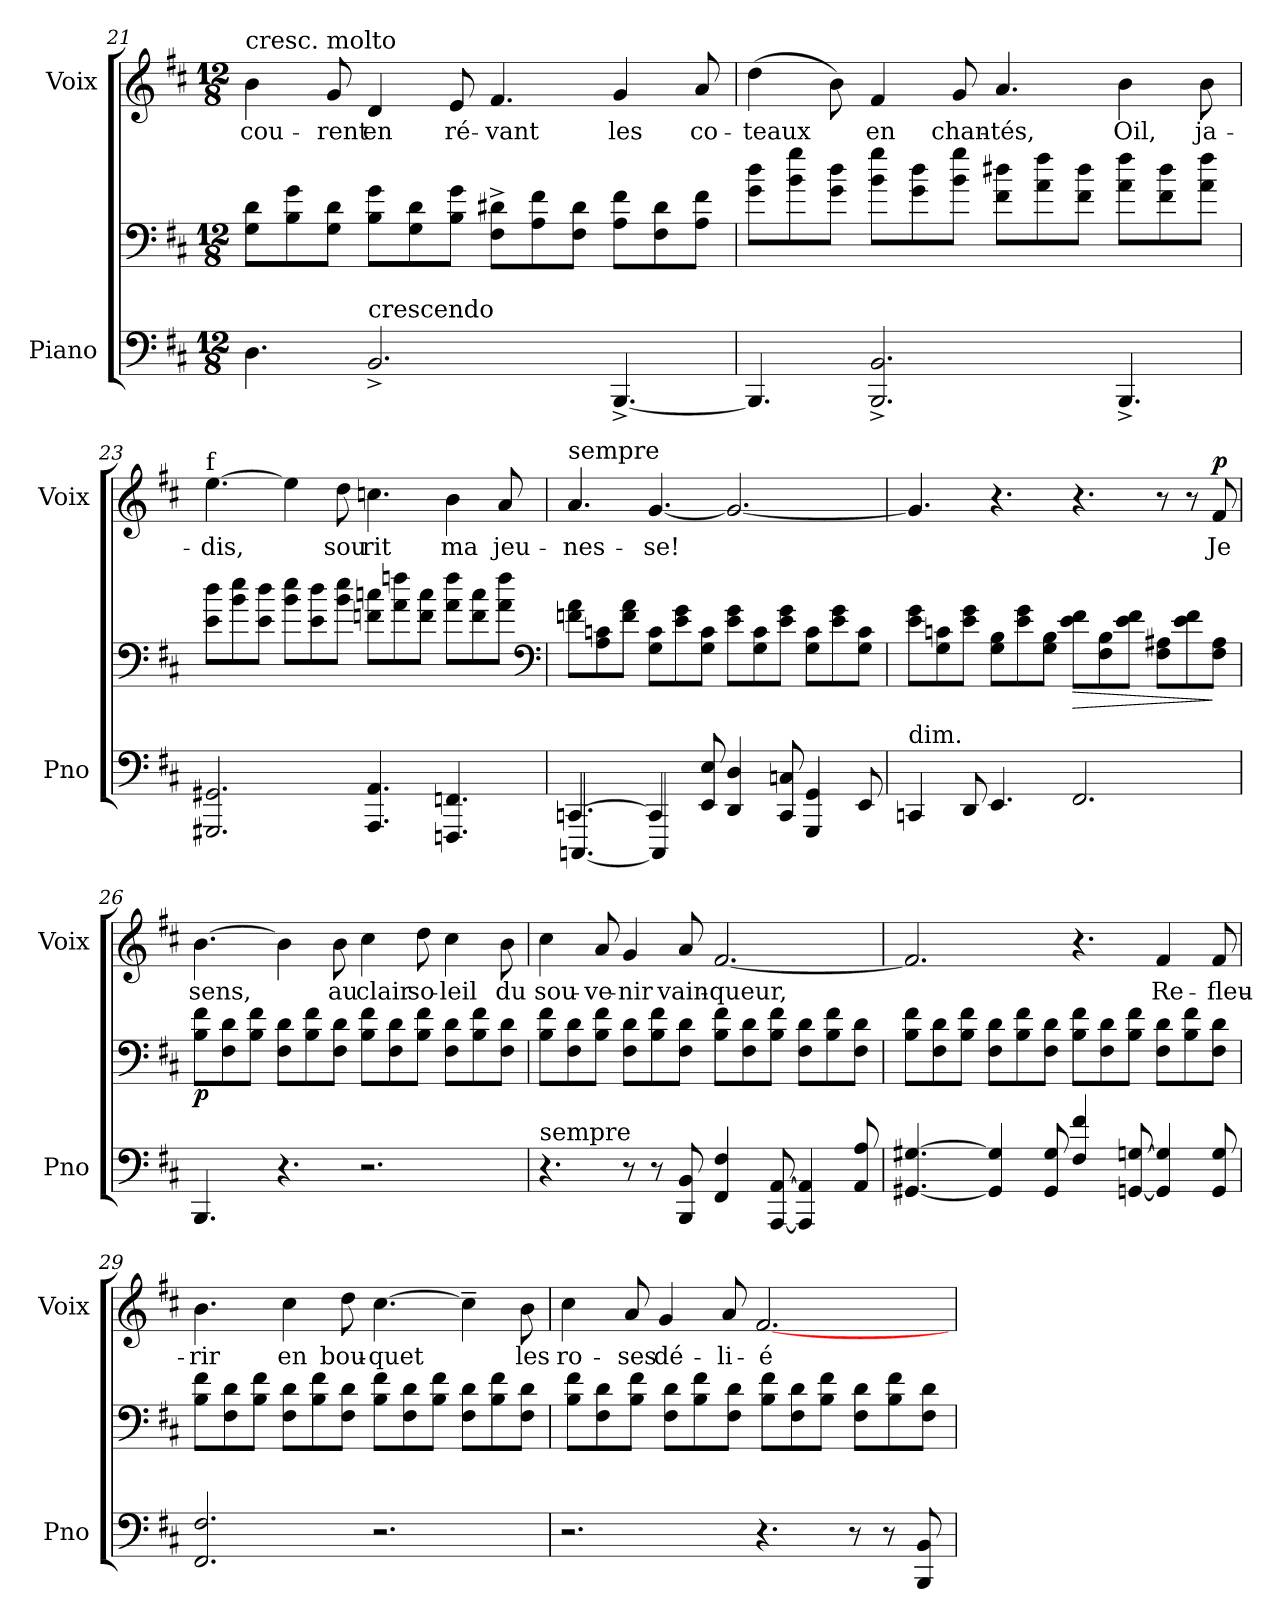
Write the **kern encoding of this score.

**kern	**kern	**dynam	**kern	**text	**dynam
*part2	*part2	*part2	*part1	*part1	*part1
*staff3	*staff2	*staff2/3	*staff1	*staff1	*staff1
*I"Piano	*	*	*I"Voix	*	*
*I'Pno	*	*	*I'Voix	*	*
*clefF4	*clefF4	*	*clefG2	*	*
*k[f#c#]	*k[f#c#]	*	*k[f#c#]	*	*
*D:	*D:	*	*D:	*	*
*M12/8	*M12/8	*	*M12/8	*	*
=21	=21	=21	=21	=21	=21
!	!	!	!LO:TX:a:t=cresc. molto	!	!
4.D\	8G\ 8d\L	.	4b\	-cou-	.
.	8B\ 8g\	.	.	.	.
.	8G\ 8d\J	.	8g/	-rent	.
!LO:TX:a:t=crescendo	!	!	!	!	!
2.BB^/	8B\ 8g\L	.	4d/	en	.
.	8G\ 8d\	.	.	.	.
.	8B\ 8g\J	.	8e/	ré-	.
.	8F#\^ 8d#X\^L	.	4.f#/	-vant	.
.	8A\ 8f#\	.	.	.	.
.	8F#\ 8d#\J	.	.	.	.
[4.BBB^/	8A\ 8f#\L	.	4g/	les	.
.	8F#\ 8d#\	.	.	.	.
.	8A\ 8f#\J	.	8a/	co-	.
!!LO:LB:g=z
=22	=22	=22	=22	=22	=22
4.BBB/]	8g\ 8dd\L	.	(4dd\	-teaux	.
.	8b\ 8gg\	.	.	.	.
.	8g\ 8dd\J	.	(8b\)	.	.
2.BBB/^ 2.BB/^	8b\ 8gg\L	.	4f#/	en	.
.	8g\ 8dd\	.	.	.	.
.	8b\ 8gg\J	.	8g/	-chan-	.
.	8f#\ 8dd#X\L	.	4.a/	-tés,	.
.	8a\ 8ff#\	.	.	.	.
.	8f#\ 8dd#\J	.	.	.	.
4.BBB^/	8a\ 8ff#\L	.	4b\	Oil,	.
.	8f#\ 8dd#\	.	.	.	.
.	8a\ 8ff#\J	.	8b\	ja-	.
=23	=23	=23	=23	=23	=23
!	!	!	!LO:TX:a:t=f	!	!
2.GGG#X/ 2.GG#X/	8e\ 8dd\L	.	[4.ee\	-dis,	.
.	8b\ 8ee\	.	.	.	.
.	8e\ 8dd\J	.	.	.	.
.	8b\ 8ee\L	.	4ee\]	.	.
.	8e\ 8dd\	.	.	.	.
.	8b\ 8ee\J	.	8dd\	sou	.
4.AAA/ 4.AA/	8fn\ 8ccn\L	.	4.ccn\	-rit	.
.	8a\ 8ffn\	.	.	.	.
.	8f\ 8cc\J	.	.	.	.
4.FFFn/ 4.FFn/	8a\ 8ff\L	.	4b\	ma	.
.	8f\ 8cc\	.	.	.	.
.	8a\ 8ff\J	.	8a/	jeu-	.
*	*clefF4	*	*	*	*
=24	=24	=24	=24	=24	=24
*^	*	*	*	*	*
!	!	!	!	!LO:TX:a:t=sempre	!	!
[4.CCn/	[4.CCCn/	8fn\ 8a\L	.	4.a/	-nes-	.
.	.	8A\ 8cn\	.	.	.	.
.	.	8f\ 8a\J	.	.	.	.
4CC/]	4CCC/]	8G\ 8c\L	.	[4.g/	-se!	.
.	.	8e\ 8g\	.	.	.	.
8EE/ 8E/	2..ryy	8G\ 8c\J	.	.	.	.
4DD/ 4D/	.	8e\ 8g\L	.	2.g/_	.	.
.	.	8G\ 8c\	.	.	.	.
8CC/ 8Cn/	.	8e\ 8g\J	.	.	.	.
4GGG/ 4GG/	.	8G\ 8c\L	.	.	.	.
.	.	8e\ 8g\	.	.	.	.
8EE/	.	8G\ 8c\J	.	.	.	.
*v	*v	*	*	*	*	*
!!LO:PB:g=z
=25	=25	=25	=25	=25	=25
!LO:TX:a:t=dim.	!	!	!	!	!
4CCn/	8e\ 8g\L	.	4.g/]	.	.
.	8G\ 8cn\	.	.	.	.
8DD/	8e\ 8g\J	.	.	.	.
4.EE/	8G\ 8B\L	.	4.r	.	.
.	8e\ 8g\	.	.	.	.
.	8G\ 8B\J	.	.	.	.
!	!	!LO:HP:b	!	!	!
2.FF#/	8e\ 8f#\L	>	4.r	.	.
.	8F#\ 8B\	.	.	.	.
.	8e\ 8f#\J	.	.	.	.
.	8F#\ 8A#X\L	.	8r	.	.
.	8e\ 8f#\	.	8r	.	.
!	!	!	!	!	!LO:DY:a
.	8F#\ 8A#\J	]	8f#/	Je	p
=26	=26	=26	=26	=26	=26
!	!	!LO:DY:b	!	!	!
4.BBB/	8B\ 8f#\L	p	[4.b\	sens,	.
.	8F#\ 8d\	.	.	.	.
.	8B\ 8f#\J	.	.	.	.
4.r	8F#\ 8d\L	.	4b\]	.	.
.	8B\ 8f#\	.	.	.	.
.	8F#\ 8d\J	.	8b\	au	.
2.r	8B\ 8f#\L	.	4cc#\	clair	.
.	8F#\ 8d\	.	.	.	.
.	8B\ 8f#\J	.	8dd\	so-	.
.	8F#\ 8d\L	.	4cc#\	-leil	.
.	8B\ 8f#\	.	.	.	.
.	8F#\ 8d\J	.	8b\	du	.
=27	=27	=27	=27	=27	=27
!LO:TX:a:t=sempre	!	!	!	!	!
4.r	8B\ 8f#\L	.	4cc#\	sou-	.
.	8F#\ 8d\	.	.	.	.
.	8B\ 8f#\J	.	8a/	-ve-	.
8r	8F#\ 8d\L	.	4g/	-nir	.
8r	8B\ 8f#\	.	.	.	.
8BBB/ 8BB/	8F#\ 8d\J	.	8a/	vain-	.
4FF#/ 4F#/	8B\ 8f#\L	.	[2.f#/	-queur,	.
.	8F#\ 8d\	.	.	.	.
[8AAA/ [8AA/	8B\ 8f#\J	.	.	.	.
4AAA/] 4AA/]	8F#\ 8d\L	.	.	.	.
.	8B\ 8f#\	.	.	.	.
8AA/ 8A/	8F#\ 8d\J	.	.	.	.
!!LO:LB:g=z
=28	=28	=28	=28	=28	=28
[4.GG#X/ [4.G#X/	8B\ 8f#\L	.	2.f#/]	.	.
.	8F#\ 8d\	.	.	.	.
.	8B\ 8f#\J	.	.	.	.
4GG#/] 4G#/]	8F#\ 8d\L	.	.	.	.
.	8B\ 8f#\	.	.	.	.
8GG#/ 8G#/	8F#\ 8d\J	.	.	.	.
4F#/ 4f#/	8B\ 8f#\L	.	4.r	.	.
.	8F#\ 8d\	.	.	.	.
[8GGn/ [8Gn/	8B\ 8f#\J	.	.	.	.
4GG/] 4G/]	8F#\ 8d\L	.	4f#/	Re-	.
.	8B\ 8f#\	.	.	.	.
8GG/ 8G/	8F#\ 8d\J	.	8f#/	-ﬂeu-	.
=29	=29	=29	=29	=29	=29
2.FF#/ 2.F#/	8B\ 8f#\L	.	4.b\	-rir	.
.	8F#\ 8d\	.	.	.	.
.	8B\ 8f#\J	.	.	.	.
.	8F#\ 8d\L	.	4cc#\	en	.
.	8B\ 8f#\	.	.	.	.
.	8F#\ 8d\J	.	8dd\	bou-	.
2.r	8B\ 8f#\L	.	[4.cc#\	-quet	.
.	8F#\ 8d\	.	.	.	.
.	8B\ 8f#\J	.	.	.	.
.	8F#\ 8d\L	.	4cc#~\]	.	.
.	8B\ 8f#\	.	.	.	.
.	8F#\ 8d\J	.	8b\	les	.
=30	=30	=30	=30	=30	=30
2.r	128ryy	.	4cc#\	ro-	.
.	8B\ 8f#\L	.	.	.	.
.	8F#\ 8d\	.	.	.	.
.	.	.	8a/	-ses	.
.	8B\ 8f#\J	.	.	.	.
.	.	.	4g/	dé-	.
.	8F#\ 8d\L	.	.	.	.
.	8B\ 8f#\	.	.	.	.
.	.	.	8a/	-li-	.
.	8F#\ 8d\J	.	.	.	.
4.r	.	.	[2.f#/	-é-	.
.	8B\ 8f#\L	.	.	.	.
.	8F#\ 8d\	.	.	.	.
.	8B\ 8f#\J	.	.	.	.
8r	.	.	.	.	.
.	8F#\ 8d\L	.	.	.	.
8r	.	.	.	.	.
.	8B\ 8f#\	.	.	.	.
8BBB/ 8BB/	.	.	.	.	.
.	8F#\ 8d\J	.	.	.	.
128ryy	.	.	128ryy	.	.
=	=	=	=	=	=
*-	*-	*-	*-	*-	*-
